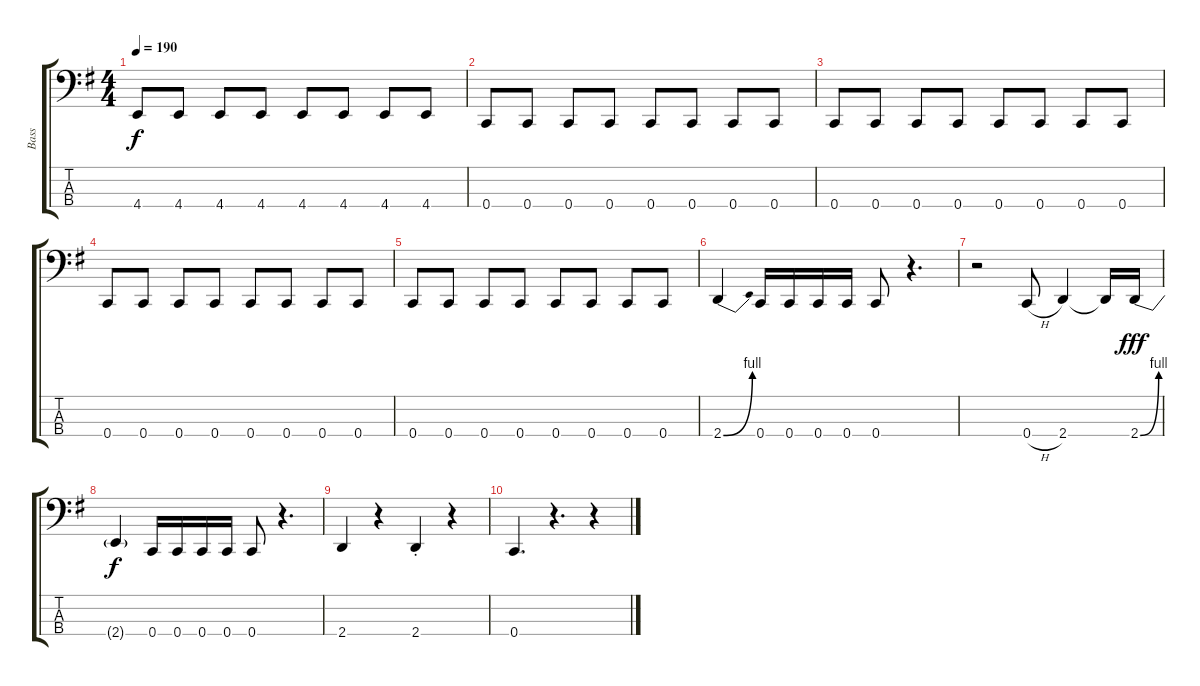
\track ("Bass" "Bass") {instrument electricbasspick}
\staff {score tabs}
\tuning (F2 C2 G1 C1) {hide}
\ts (4 4)
\tempo 190
\clef f4
\ks eminor
4.4.8{dy f} 4.4.8 4.4.8 4.4.8 4.4.8 4.4.8 4.4.8 4.4.8 |
0.4.8 0.4.8 0.4.8 0.4.8 0.4.8 0.4.8 0.4.8 0.4.8 |
0.4.8 0.4.8 0.4.8 0.4.8 0.4.8 0.4.8 0.4.8 0.4.8 |
0.4.8 0.4.8 0.4.8 0.4.8 0.4.8 0.4.8 0.4.8 0.4.8 |
0.4.8 0.4.8 0.4.8 0.4.8 0.4.8 0.4.8 0.4.8 0.4.8 |
2.4{be (bend 0 0 60 4)}.4 0.4.16 0.4.16 0.4.16 0.4.16 0.4.8 r.4{d} |
r.2 0.4{h}.8 2.4.4 2.4{t}.16 2.4{be (bend 0 0 60 4)}.16{dy fff} |
2.4{t}.4{dy f} 0.4.16 0.4.16 0.4.16 0.4.16 0.4.8 r.4{d} |
2.4.4 r.4 2.4{st}.4 r.4 |
0.4.4{d} r.4{d} r.4
